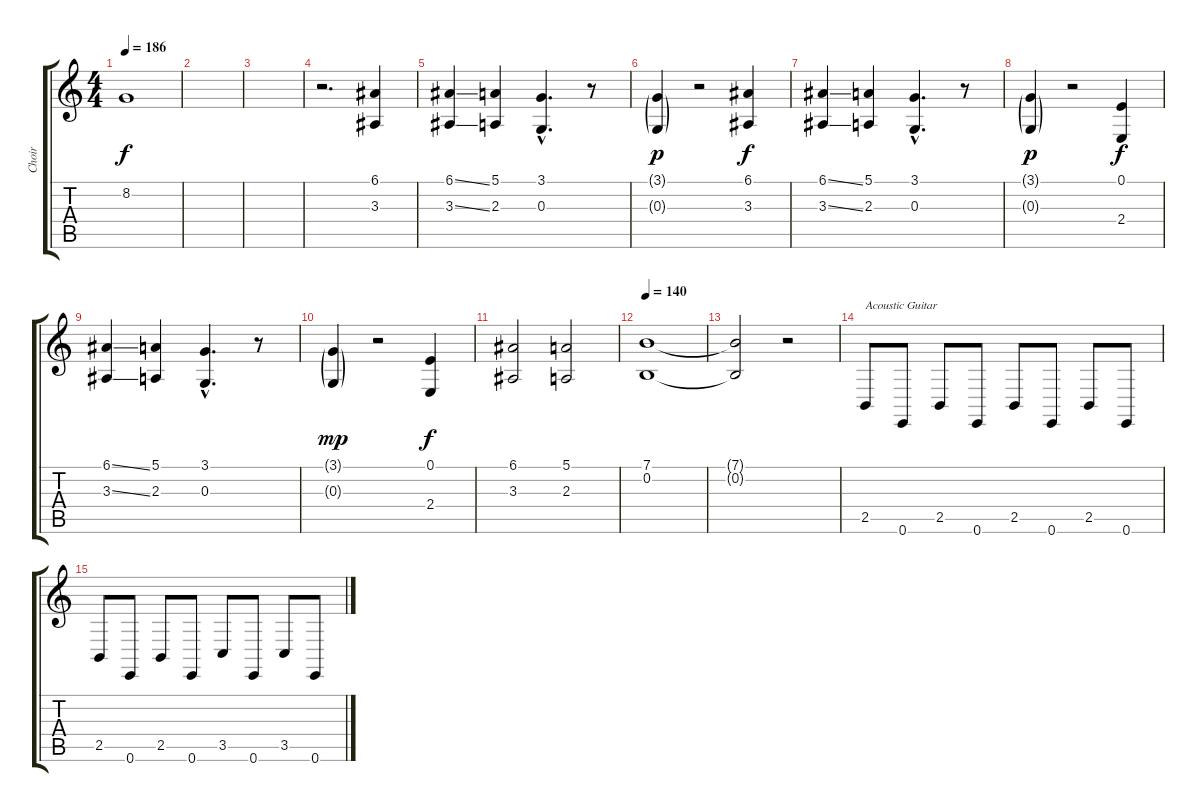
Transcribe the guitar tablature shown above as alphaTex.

\track ("Choir" "Choir") {instrument choiraahs}
\staff {score tabs}
\tuning (E4 B3 G3 D3 A2 E2) {hide}
\ts (4 4)
\tempo 186
\clef g2
\ks c
8.2{t}.1{dy f} |
|
|
r.2{d} (6.1 3.3).4 |
(6.1{ss} 3.3{ss}).4 (5.1 2.3).4 (3.1{hac} 0.3{hac}).4{d} r.8 |
(3.1{g} 0.3{g}).4{dy p} r.2 (6.1 3.3).4{dy f} |
(6.1{ss} 3.3{ss}).4 (5.1 2.3).4 (3.1{hac} 0.3{hac}).4{d} r.8 |
(3.1{g} 0.3{g}).4{dy p} r.2 (0.1 2.4).4{dy f} |
(6.1{ss} 3.3{ss}).4 (5.1 2.3).4 (3.1{hac} 0.3{hac}).4{d} r.8 |
(3.1{g} 0.3{g}).4{dy mp} r.2 (0.1 2.4).4{dy f} |
(6.1 3.3).2 (5.1 2.3).2 |
\tempo 140
(7.1 0.2).1 |
(7.1{t} 0.2{t}).2 r.2 |
2.5.8{txt "Acoustic Guitar" volume 10 balance 12 instrument acousticguitarsteel} 0.6.8 2.5.8 0.6.8 2.5.8 0.6.8 2.5.8 0.6.8 |
2.5.8 0.6.8 2.5.8 0.6.8 3.5.8 0.6.8 3.5.8 0.6.8
